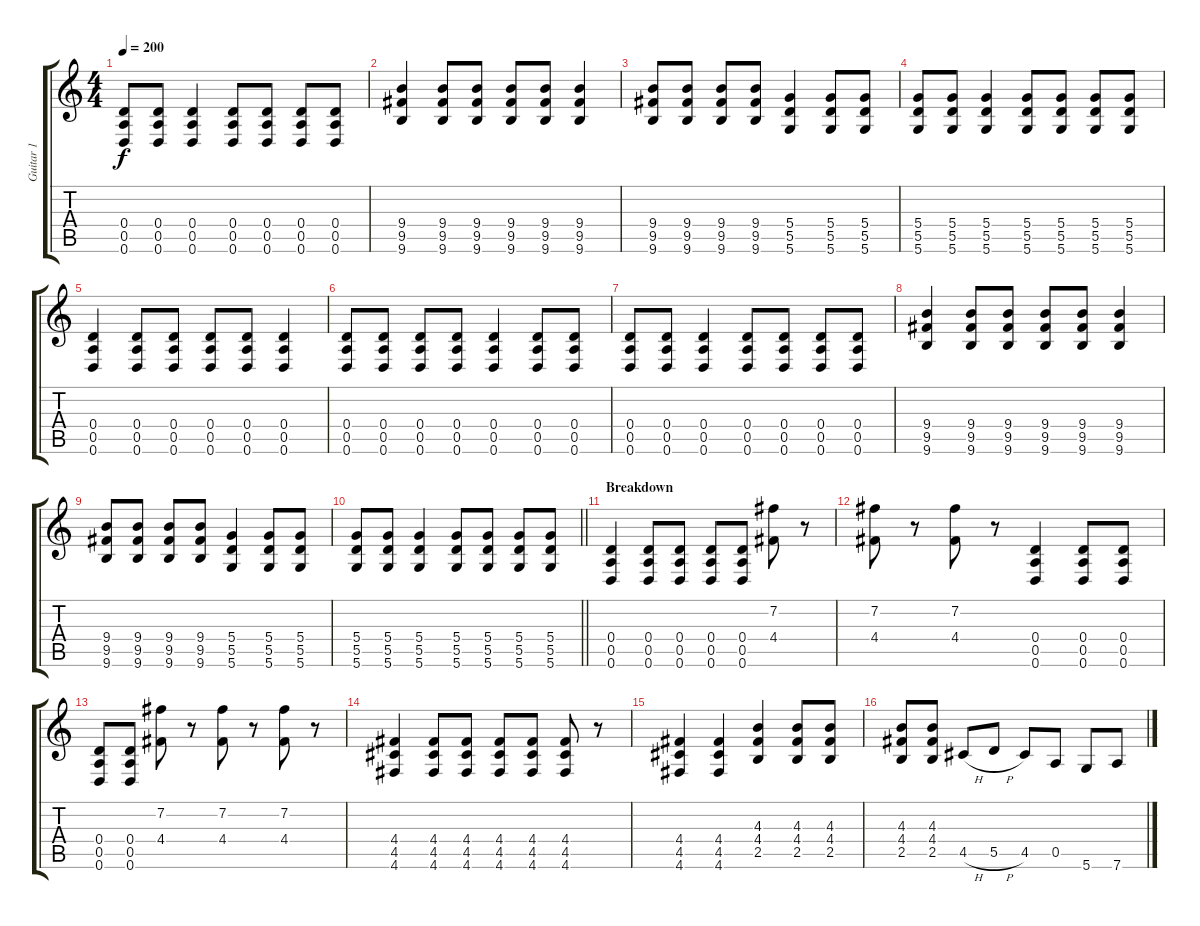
\track ("Guitar 1" "Guitar 1") {instrument distortionguitar}
\staff {score tabs}
\tuning (E4 B3 G3 D3 A2 D2) {hide}
\ts (4 4)
\tempo 200
\clef g2
\ks c
(0.4 0.5 0.6).8{dy f} (0.4 0.5 0.6).8 (0.4 0.5 0.6).4 (0.4 0.5 0.6).8 (0.4 0.5 0.6).8 (0.4 0.5 0.6).8 (0.4 0.5 0.6).8 |
(9.4 9.5 9.6).4 (9.4 9.5 9.6).8 (9.4 9.5 9.6).8 (9.4 9.5 9.6).8 (9.4 9.5 9.6).8 (9.4 9.5 9.6).4 |
(9.4 9.5 9.6).8 (9.4 9.5 9.6).8 (9.4 9.5 9.6).8 (9.4 9.5 9.6).8 (5.4 5.5 5.6).4 (5.4 5.5 5.6).8 (5.4 5.5 5.6).8 |
(5.4 5.5 5.6).8 (5.4 5.5 5.6).8 (5.4 5.5 5.6).4 (5.4 5.5 5.6).8 (5.4 5.5 5.6).8 (5.4 5.5 5.6).8 (5.4 5.5 5.6).8 |
(0.4 0.5 0.6).4 (0.4 0.5 0.6).8 (0.4 0.5 0.6).8 (0.4 0.5 0.6).8 (0.4 0.5 0.6).8 (0.4 0.5 0.6).4 |
(0.4 0.5 0.6).8 (0.4 0.5 0.6).8 (0.4 0.5 0.6).8 (0.4 0.5 0.6).8 (0.4 0.5 0.6).4 (0.4 0.5 0.6).8 (0.4 0.5 0.6).8 |
(0.4 0.5 0.6).8 (0.4 0.5 0.6).8 (0.4 0.5 0.6).4 (0.4 0.5 0.6).8 (0.4 0.5 0.6).8 (0.4 0.5 0.6).8 (0.4 0.5 0.6).8 |
(9.4 9.5 9.6).4 (9.4 9.5 9.6).8 (9.4 9.5 9.6).8 (9.4 9.5 9.6).8 (9.4 9.5 9.6).8 (9.4 9.5 9.6).4 |
(9.4 9.5 9.6).8 (9.4 9.5 9.6).8 (9.4 9.5 9.6).8 (9.4 9.5 9.6).8 (5.4 5.5 5.6).4 (5.4 5.5 5.6).8 (5.4 5.5 5.6).8 |
\barLineRight lightlight
(5.4 5.5 5.6).8 (5.4 5.5 5.6).8 (5.4 5.5 5.6).4 (5.4 5.5 5.6).8 (5.4 5.5 5.6).8 (5.4 5.5 5.6).8 (5.4 5.5 5.6).8 |
\section ("" "Breakdown")
(0.4 0.5 0.6).4 (0.4 0.5 0.6).8 (0.4 0.5 0.6).8 (0.4 0.5 0.6).8 (0.4 0.5 0.6).8 (7.2 4.4).8 r.8 |
(7.2 4.4).8 r.8 (7.2 4.4).8 r.8 (0.4 0.5 0.6).4 (0.4 0.5 0.6).8 (0.4 0.5 0.6).8 |
(0.4 0.5 0.6).8 (0.4 0.5 0.6).8 (7.2 4.4).8 r.8 (7.2 4.4).8 r.8 (7.2 4.4).8 r.8 |
(4.4 4.5 4.6).4 (4.4 4.5 4.6).8 (4.4 4.5 4.6).8 (4.4 4.5 4.6).8 (4.4 4.5 4.6).8 (4.4 4.5 4.6).8 r.8 |
(4.4 4.5 4.6).4 (4.4 4.5 4.6).4 (4.3 4.4 2.5).4 (4.3 4.4 2.5).8 (4.3 4.4 2.5).8 |
(4.3 4.4 2.5).8 (4.3 4.4 2.5).8 4.5{h}.8 5.5{h}.8 4.5.8 0.5.8 5.6.8 7.6.8
